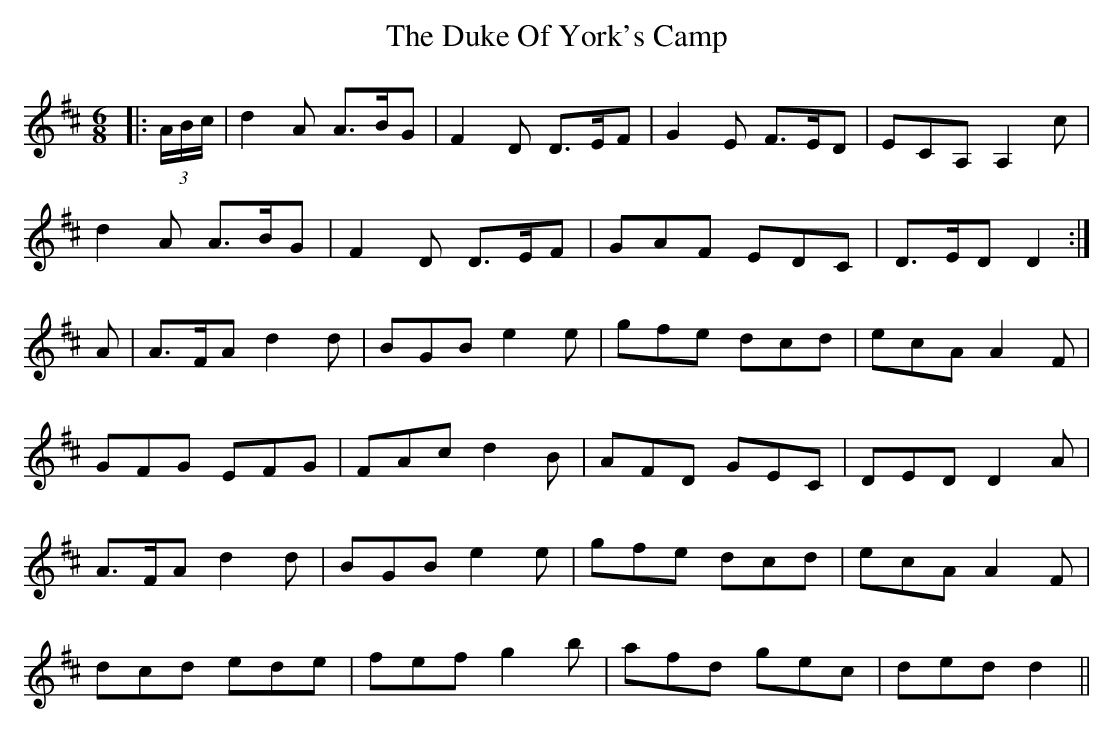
X:1
T: The Duke Of York's Camp
M: 6/8
L: 1/8
K: Dmaj
|:(3 A/B/c/|d2A A>BG|F2D D>EF|G2E F>ED|ECA, A,2c|
d2A A>BG|F2D D>EF|GAF EDC|D>ED D2:|
A|A>FA d2d|BGB e2e|gfe dcd|ecA A2F|
GFG EFG|FAc d2B|AFD GEC|DED D2A|
A>FA d2d|BGB e2e|gfe dcd|ecA A2F|
dcd ede|fef g2b|afd gec|ded d2||
